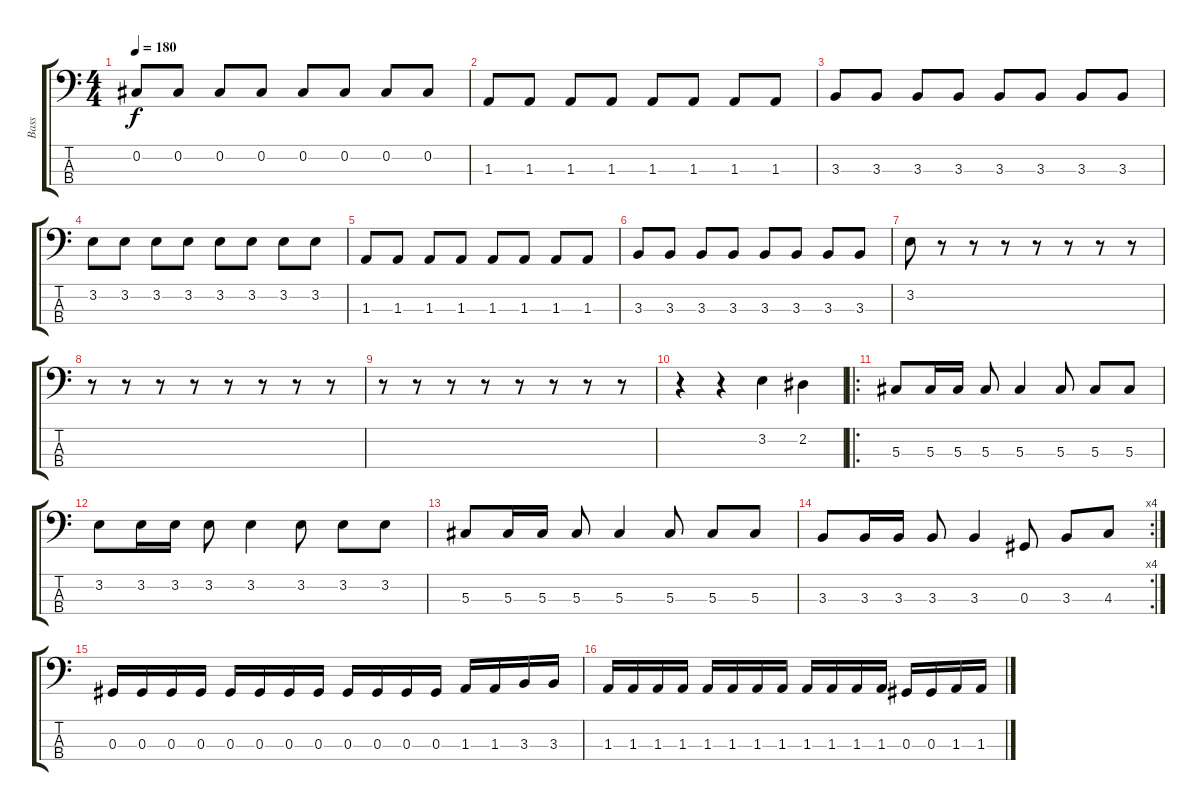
\track ("Bass" "Bass") {instrument electricbasspick}
\staff {score tabs}
\tuning (Gb2 Db2 Ab1 Eb1) {hide}
\ts (4 4)
\tempo 180
\clef f4
\ks c
0.2.8{dy f} 0.2.8 0.2.8 0.2.8 0.2.8 0.2.8 0.2.8 0.2.8 |
1.3.8 1.3.8 1.3.8 1.3.8 1.3.8 1.3.8 1.3.8 1.3.8 |
3.3.8 3.3.8 3.3.8 3.3.8 3.3.8 3.3.8 3.3.8 3.3.8 |
3.2.8 3.2.8 3.2.8 3.2.8 3.2.8 3.2.8 3.2.8 3.2.8 |
1.3.8 1.3.8 1.3.8 1.3.8 1.3.8 1.3.8 1.3.8 1.3.8 |
3.3.8 3.3.8 3.3.8 3.3.8 3.3.8 3.3.8 3.3.8 3.3.8 |
3.2.8 r.8 r.8 r.8 r.8 r.8 r.8 r.8 |
r.8 r.8 r.8 r.8 r.8 r.8 r.8 r.8 |
r.8 r.8 r.8 r.8 r.8 r.8 r.8 r.8 |
r.4 r.4 3.2.4 2.2.4 |
\ro
5.3.8 5.3.16 5.3.16 5.3.8 5.3.4 5.3.8 5.3.8 5.3.8 |
3.2.8 3.2.16 3.2.16 3.2.8 3.2.4 3.2.8 3.2.8 3.2.8 |
5.3.8 5.3.16 5.3.16 5.3.8 5.3.4 5.3.8 5.3.8 5.3.8 |
\rc 4
3.3.8 3.3.16 3.3.16 3.3.8 3.3.4 0.3.8 3.3.8 4.3.8 |
0.3.16 0.3.16 0.3.16 0.3.16 0.3.16 0.3.16 0.3.16 0.3.16 0.3.16 0.3.16 0.3.16 0.3.16 1.3.16 1.3.16 3.3.16 3.3.16 |
1.3.16 1.3.16 1.3.16 1.3.16 1.3.16 1.3.16 1.3.16 1.3.16 1.3.16 1.3.16 1.3.16 1.3.16 0.3.16 0.3.16 1.3.16 1.3.16
